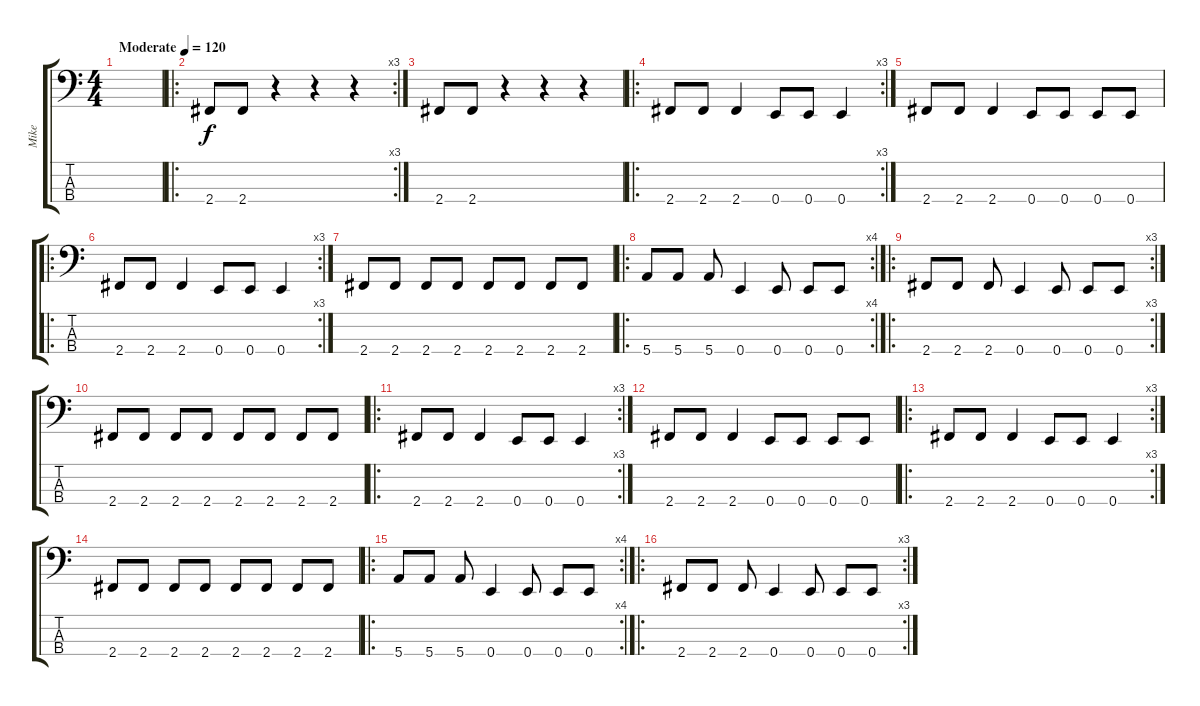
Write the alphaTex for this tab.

\track ("Mike" "Mike") {instrument electricbasspick}
\staff {score tabs}
\tuning (G2 D2 A1 E1) {hide}
\ts (4 4)
\tempo (120 "Moderate")
\clef f4
\ks c
|
\ro
\rc 3
2.4.8 2.4.8 r.4 r.4 r.4 |
2.4.8 2.4.8 r.4 r.4 r.4 |
\ro
\rc 3
2.4.8 2.4.8 2.4.4 0.4.8 0.4.8 0.4.4 |
2.4.8 2.4.8 2.4.4 0.4.8 0.4.8 0.4.8 0.4.8 |
\ro
\rc 3
2.4.8 2.4.8 2.4.4 0.4.8 0.4.8 0.4.4 |
2.4.8 2.4.8 2.4.8 2.4.8 2.4.8 2.4.8 2.4.8 2.4.8 |
\ro
\rc 4
5.4.8 5.4.8 5.4.8 0.4.4 0.4.8 0.4.8 0.4.8 |
\ro
\rc 3
2.4.8 2.4.8 2.4.8 0.4.4 0.4.8 0.4.8 0.4.8 |
2.4.8 2.4.8 2.4.8 2.4.8 2.4.8 2.4.8 2.4.8 2.4.8 |
\ro
\rc 3
2.4.8 2.4.8 2.4.4 0.4.8 0.4.8 0.4.4 |
2.4.8 2.4.8 2.4.4 0.4.8 0.4.8 0.4.8 0.4.8 |
\ro
\rc 3
2.4.8 2.4.8 2.4.4 0.4.8 0.4.8 0.4.4 |
2.4.8 2.4.8 2.4.8 2.4.8 2.4.8 2.4.8 2.4.8 2.4.8 |
\ro
\rc 4
5.4.8 5.4.8 5.4.8 0.4.4 0.4.8 0.4.8 0.4.8 |
\ro
\rc 3
2.4.8 2.4.8 2.4.8 0.4.4 0.4.8 0.4.8 0.4.8
